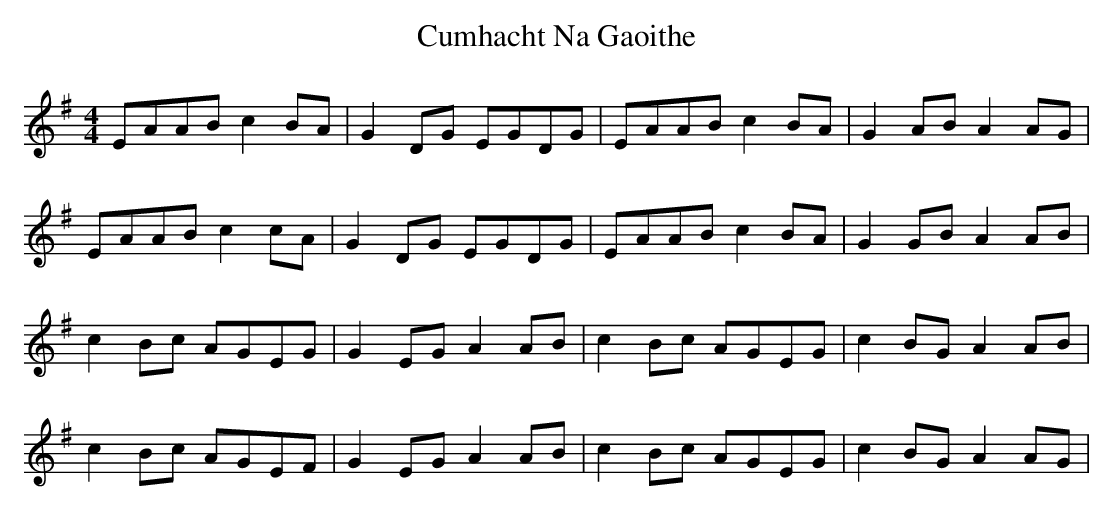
X:1
T: Cumhacht Na Gaoithe
M: 4/4
L: 1/8
K: Ador
EAAB c2BA|G2DG EGDG|EAAB c2BA|G2 AB A2 AG|
EAAB c2cA|G2DG EGDG|EAAB c2BA|G2 GB A2 AB|
c2Bc AGEG|G2EG A2AB|c2Bc AGEG|c2BG A2AB|
c2Bc AGEF|G2EG A2AB|c2Bc AGEG|c2BG A2AG|
